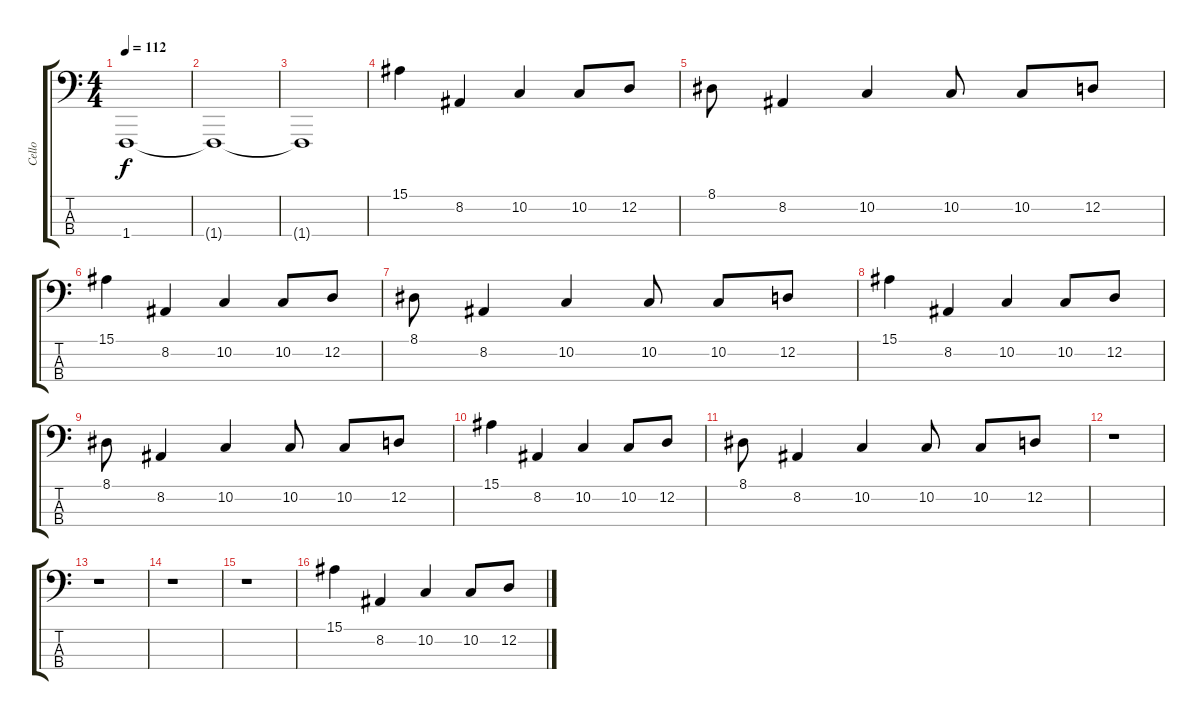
\track ("Cello" "Cello") {instrument cello}
\staff {score tabs}
\tuning (G2 D2 A1 E1) {hide}
\ts (4 4)
\tempo 112
\clef f4
\ks c
1.4{t}.1{dy f} |
1.4{t}.1 |
1.4{t}.1 |
15.1.4 8.2.4 10.2.4 10.2.8 12.2.8 |
8.1.8 8.2.4 10.2.4 10.2.8 10.2.8 12.2.8 |
15.1.4 8.2.4 10.2.4 10.2.8 12.2.8 |
8.1.8 8.2.4 10.2.4 10.2.8 10.2.8 12.2.8 |
15.1.4 8.2.4 10.2.4 10.2.8 12.2.8 |
8.1.8 8.2.4 10.2.4 10.2.8 10.2.8 12.2.8 |
15.1.4 8.2.4 10.2.4 10.2.8 12.2.8 |
8.1.8 8.2.4 10.2.4 10.2.8 10.2.8 12.2.8 |
r.1 |
r.1 |
r.1 |
r.1 |
15.1.4 8.2.4 10.2.4 10.2.8 12.2.8
